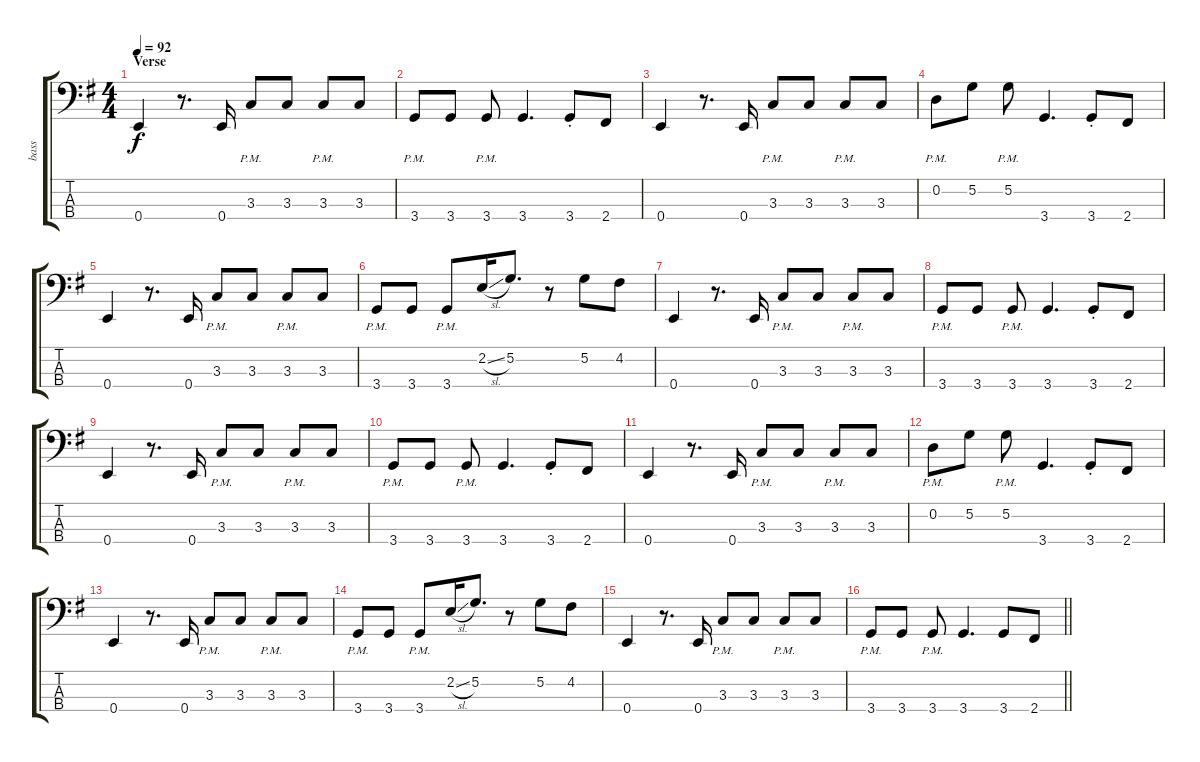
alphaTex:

\track ("bass" "bass") {instrument electricbassfinger}
\staff {score tabs}
\tuning (G2 D2 A1 E1) {hide}
\ts (4 4)
\section ("" "Verse ")
\tempo 92
\clef f4
\ks g
0.4.4{dy f} r.8{d} 0.4.16 3.3{pm}.8 3.3.8 3.3{pm}.8 3.3.8 |
3.4{pm}.8 3.4.8 3.4{pm}.8 3.4.4{d} 3.4{st}.8 2.4.8 |
0.4.4 r.8{d} 0.4.16 3.3{pm}.8 3.3.8 3.3{pm}.8 3.3.8 |
0.2{pm}.8 5.2.8 5.2{pm}.8 3.4.4{d} 3.4{st}.8 2.4.8 |
0.4.4 r.8{d} 0.4.16 3.3{pm}.8 3.3.8 3.3{pm}.8 3.3.8 |
3.4{pm}.8 3.4.8 3.4{pm}.8 2.2{sl}.16 5.2.8{d} r.8 5.2.8 4.2.8 |
0.4.4 r.8{d} 0.4.16 3.3{pm}.8 3.3.8 3.3{pm}.8 3.3.8 |
3.4{pm}.8 3.4.8 3.4{pm}.8 3.4.4{d} 3.4{st}.8 2.4.8 |
0.4.4 r.8{d} 0.4.16 3.3{pm}.8 3.3.8 3.3{pm}.8 3.3.8 |
3.4{pm}.8 3.4.8 3.4{pm}.8 3.4.4{d} 3.4{st}.8 2.4.8 |
0.4.4 r.8{d} 0.4.16 3.3{pm}.8 3.3.8 3.3{pm}.8 3.3.8 |
0.2{pm}.8 5.2.8 5.2{pm}.8 3.4.4{d} 3.4{st}.8 2.4.8 |
0.4.4 r.8{d} 0.4.16 3.3{pm}.8 3.3.8 3.3{pm}.8 3.3.8 |
3.4{pm}.8 3.4.8 3.4{pm}.8 2.2{sl}.16 5.2.8{d} r.8 5.2.8 4.2.8 |
0.4.4 r.8{d} 0.4.16 3.3{pm}.8 3.3.8 3.3{pm}.8 3.3.8 |
\barLineRight lightlight
3.4{pm}.8 3.4.8 3.4{pm}.8 3.4.4{d} 3.4.8 2.4.8
